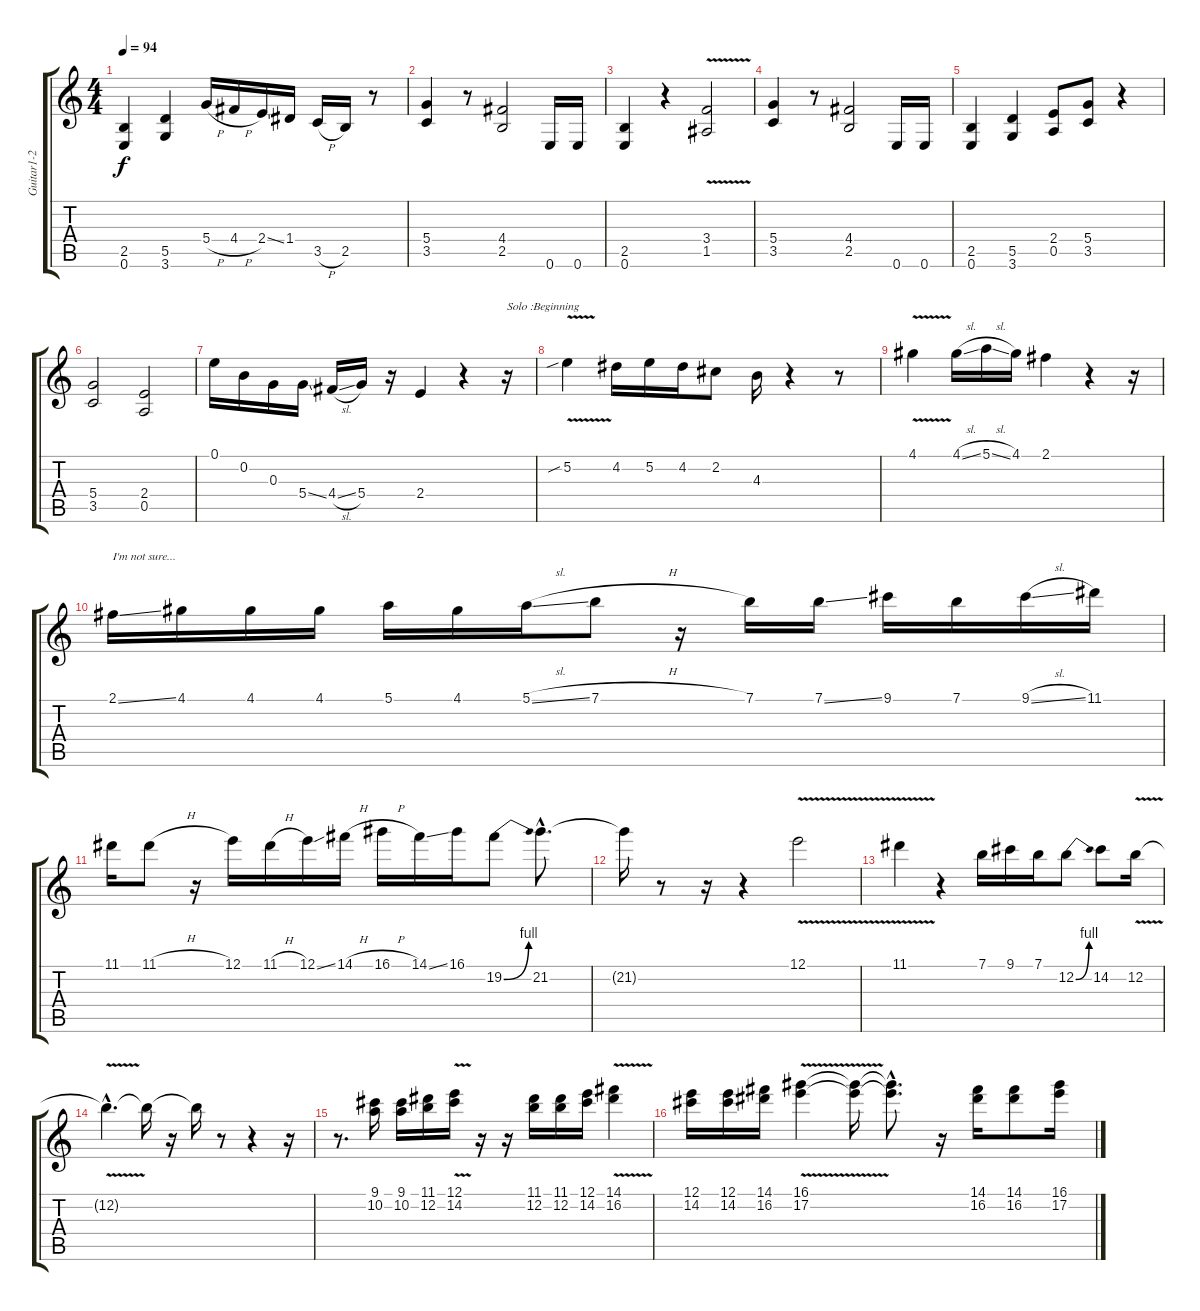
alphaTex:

\track ("Guitar1-2" "Guitar1-2") {instrument acousticguitarsteel}
\staff {score tabs}
\tuning (E4 B3 G3 D3 A2 E2) {hide}
\ts (4 4)
\tempo 94
\clef g2
\ks c
(2.5 0.6).4{dy f} (5.5 3.6).4 5.4{h}.16 4.4{h}.16 2.4{ss}.16 1.4.16 3.5{h}.16 2.5.16 r.8 |
(5.4 3.5).4 r.8 (4.4 2.5).2 0.6.16 0.6.16 |
(2.5 0.6).4 r.4 (3.4{v} 1.5).2 |
(5.4 3.5).4 r.8 (4.4 2.5).2 0.6.16 0.6.16 |
(2.5 0.6).4 (5.5 3.6).4 (2.4 0.5).8 (5.4 3.5).8 r.4 |
(5.4 3.5).2 (2.4 0.5).2 |
0.1.16{instrument acousticguitarsteel} 0.2.16 0.3.16 5.4{ss}.16 4.4{sl}.16 5.4.16 r.16 2.4.4 r.4 r.16{txt "Solo :Beginning" instrument distortionguitar} |
5.2{v sib}.4 4.2.16 5.2.16 4.2.16 2.2.8 4.3.16 r.4 r.8 |
4.1{v}.4 4.1{sl}.16 5.1{sl}.16 4.1.16 2.1.4 r.4 r.16 |
2.1{ss}.16{txt "I'm not sure..."} 4.1.16 4.1.16 4.1.16 5.1.16 4.1.16 5.1{sl}.16 7.1{h}.8 r.16 7.1.16 7.1{ss}.16 9.1.16 7.1.16 9.1{sl}.16 11.1.16 |
11.1.16 11.1{h}.8 r.16 12.1.16 11.1{h}.16 12.1{ss}.16 14.1{h}.16 16.1{h}.16 14.1{ss}.16 16.1.16 19.2{be (bend 0 0 60 4)}.8 21.2{hac}.8{d} |
21.2{t}.16 r.8 r.16 r.4 12.1{v}.2 |
11.1{v}.4 r.4 7.1.16 9.1.16 7.1.16 12.2{be (bend 0 0 60 4)}.8 14.2.8 12.2{v}.16 |
12.2{hac t}.4{d} 12.2{t}.16 r.16 12.2{t}.16 r.8 r.4 r.16 |
r.8{d} (9.1 10.2).16 (9.1 10.2).16 (11.1 12.2).16 (12.1{v} 14.2).16 r.16 r.16 (11.1 12.2).16 (11.1 12.2).16 (12.1 14.2).16 (14.1{v} 16.2{v}).4 |
(12.1 14.2).16 (12.1 14.2).16 (14.1 16.2).16 (16.1{v} 17.2).4 (16.1{t} 17.2{t}).16 (16.1{hac t} 17.2{hac t}).8{d} r.16 (14.1 16.2).16 (14.1 16.2).8 (16.1 17.2).16
